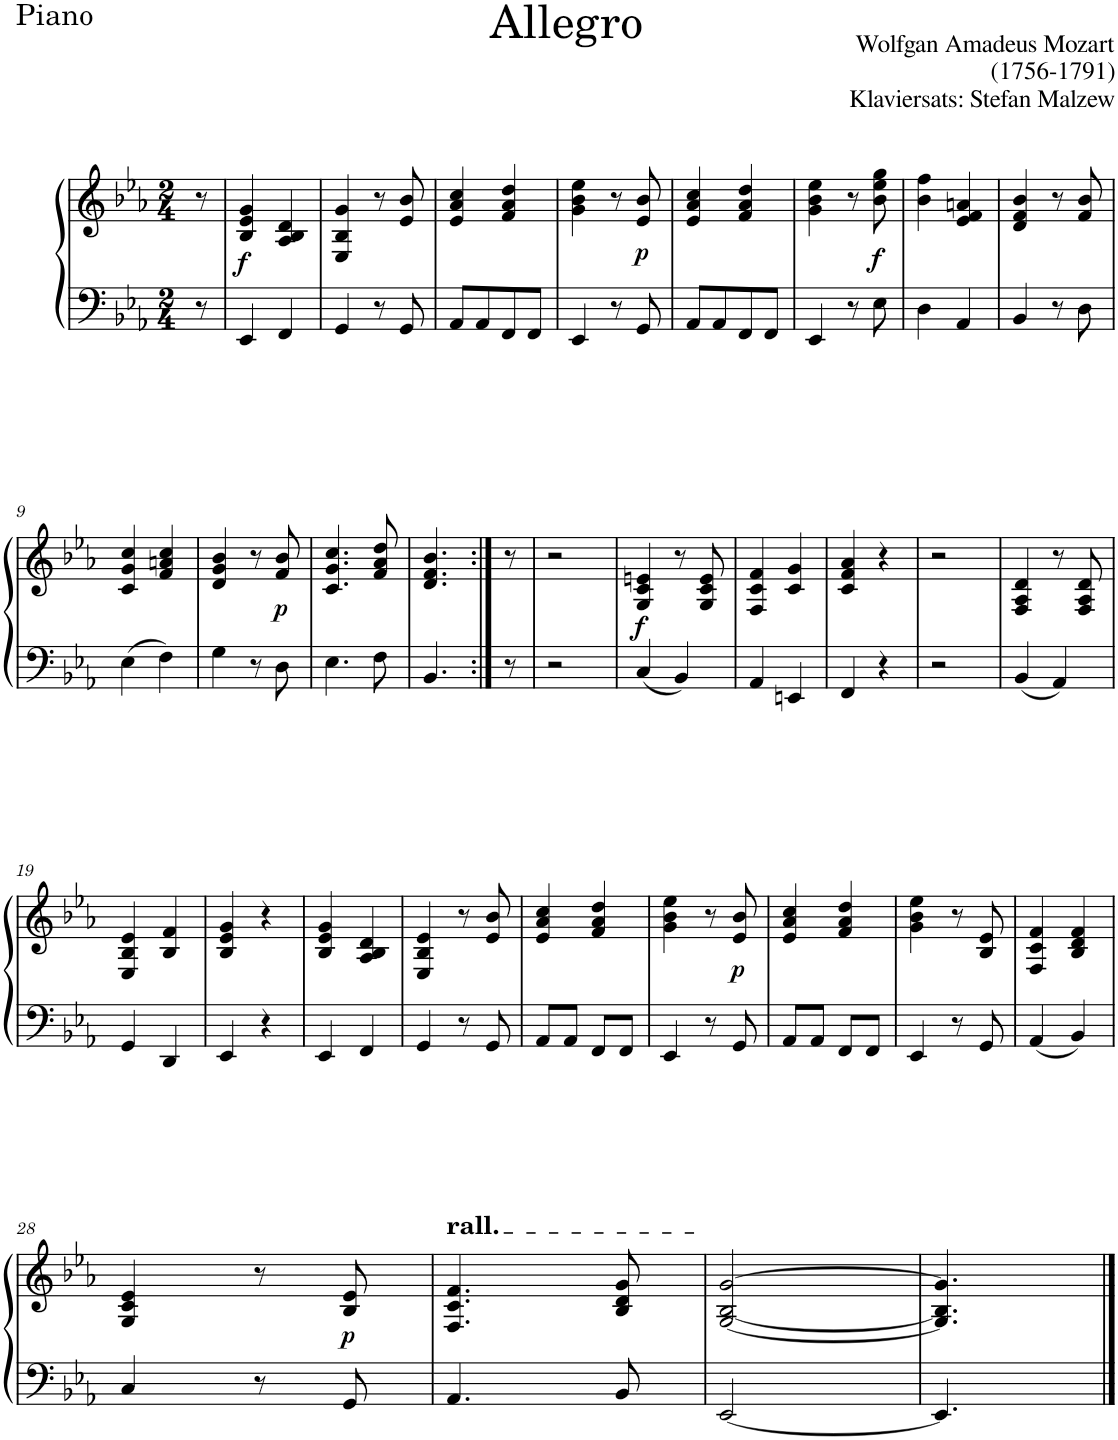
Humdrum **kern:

**kern	**kern	**dynam
*part1	*part1	*part1
*staff2	*staff1	*staff1/2
*I"Piano	*	*
*I'Pno.	*	*
*clefF4	*clefG2	*
*k[b-e-a-]	*k[b-e-a-]	*
*M2/4	*M2/4	*
=1	=1	=1
8r	8r	.
=1	=1	=1
!	!	!LO:DY:b
4EE-/	4B-/ 4e-/ 4g/	f
4FF/	4A-/ 4B-/ 4d/	.
=2	=2	=2
4GG/	4E-/ 4B-/ 4g/	.
8r	8r	.
8GG/	8e-/ 8b-/	.
=3	=3	=3
8AA-/L	4e-/ 4a-/ 4cc/	.
8AA-/	.	.
8FF/	4f/ 4a-/ 4dd/	.
8FF/J	.	.
=4	=4	=4
4EE-/	4g\ 4b-\ 4ee-\	.
8r	8r	.
!	!	!LO:DY:b
8GG/	8e-/ 8b-/	p
=5	=5	=5
8AA-/L	4e-/ 4a-/ 4cc/	.
8AA-/	.	.
8FF/	4f/ 4a-/ 4dd/	.
8FF/J	.	.
=6	=6	=6
4EE-/	4g\ 4b-\ 4ee-\	.
8r	8r	.
!	!	!LO:DY:b
8E-\	8b-\ 8ee-\ 8gg\	f
=7	=7	=7
4D\	4b-\ 4ff\	.
4AA-/	4e-/ 4f/ 4an/	.
=8	=8	=8
4BB-/	4d/ 4f/ 4b-/	.
8r	8r	.
8D\	8f/ 8b-/	.
!!LO:LB:g=z
=9	=9	=9
4E-\	4c/ 4g/ 4cc/	.
4F\	4f/ 4an/ 4cc/	.
=10	=10	=10
4G\	4d/ 4g/ 4b-/	.
8r	8r	.
!	!	!LO:DY:b
8D\	8f/ 8b-/	p
=11	=11	=11
4.E-\	4.c/ 4.g/ 4.cc/	.
8F\	8f/ 8a-/ 8dd/	.
=12	=12	=12
4.BB-/	4.d/ 4.f/ 4.b-/	.
=13:|!	=13:|!	=13:|!
8r	8r	.
=14	=14	=14
2r	2r	.
=15	=15	=15
!	!	!LO:DY:b
4C/	4G/ 4c/ 4en/	f
4BB-/	8r	.
.	8G/ 8c/ 8e/	.
=16	=16	=16
4AA-/	4F/ 4c/ 4f/	.
4EEn/	4c/ 4g/	.
=16	=16	=16
4FF/	4c/ 4f/ 4a-/	.
4r	4r	.
=17	=17	=17
2r	2r	.
=18	=18	=18
4BB-/	4F/ 4A-/ 4d/	.
4AA-/	8r	.
.	8F/ 8A-/ 8d/	.
!!LO:LB:g=z
=19	=19	=19
4GG/	4E-/ 4B-/ 4e-/	.
4DD/	4B-/ 4f/	.
=20	=20	=20
4EE-/	4B-/ 4e-/ 4g/	.
4r	4r	.
=21	=21	=21
4EE-/	4B-/ 4e-/ 4g/	.
4FF/	4A-/ 4B-/ 4d/	.
=22	=22	=22
4GG/	4E-/ 4B-/ 4e-/	.
8r	8r	.
8GG/	8e-/ 8b-/	.
=23	=23	=23
8AA-/L	4e-/ 4a-/ 4cc/	.
8AA-/J	.	.
8FF/L	4f/ 4a-/ 4dd/	.
8FF/J	.	.
=24	=24	=24
4EE-/	4g\ 4b-\ 4ee-\	.
8r	8r	.
!	!	!LO:DY:b
8GG/	8e-/ 8b-/	p
=25	=25	=25
8AA-/L	4e-/ 4a-/ 4cc/	.
8AA-/J	.	.
8FF/L	4f/ 4a-/ 4dd/	.
8FF/J	.	.
=26	=26	=26
4EE-/	4g\ 4b-\ 4ee-\	.
8r	8r	.
8GG/	8B-/ 8e-/	.
=27	=27	=27
4AA-/	4F/ 4c/ 4f/	.
4BB-/	4B-/ 4d/ 4f/	.
!!LO:LB:g=z
=28	=28	=28
4C/	4G/ 4c/ 4e-/	.
8r	8r	.
!	!	!LO:DY:b
8GG/	8B-/ 8e-/	p
=29	=29	=29
!	!LO:TX:a:t=rall.	!
4.AA-/	4.F/ 4.c/ 4.f/	.
8BB-/	8B-/ 8d/ 8g/	.
=30	=30	=30
[2EE-/	[2G/ [2B-/ [2g/	.
=31	=31	=31
4.EE-/]	4.G/] 4.B-/] 4.g/]	.
==	==	==
*-	*-	*-
